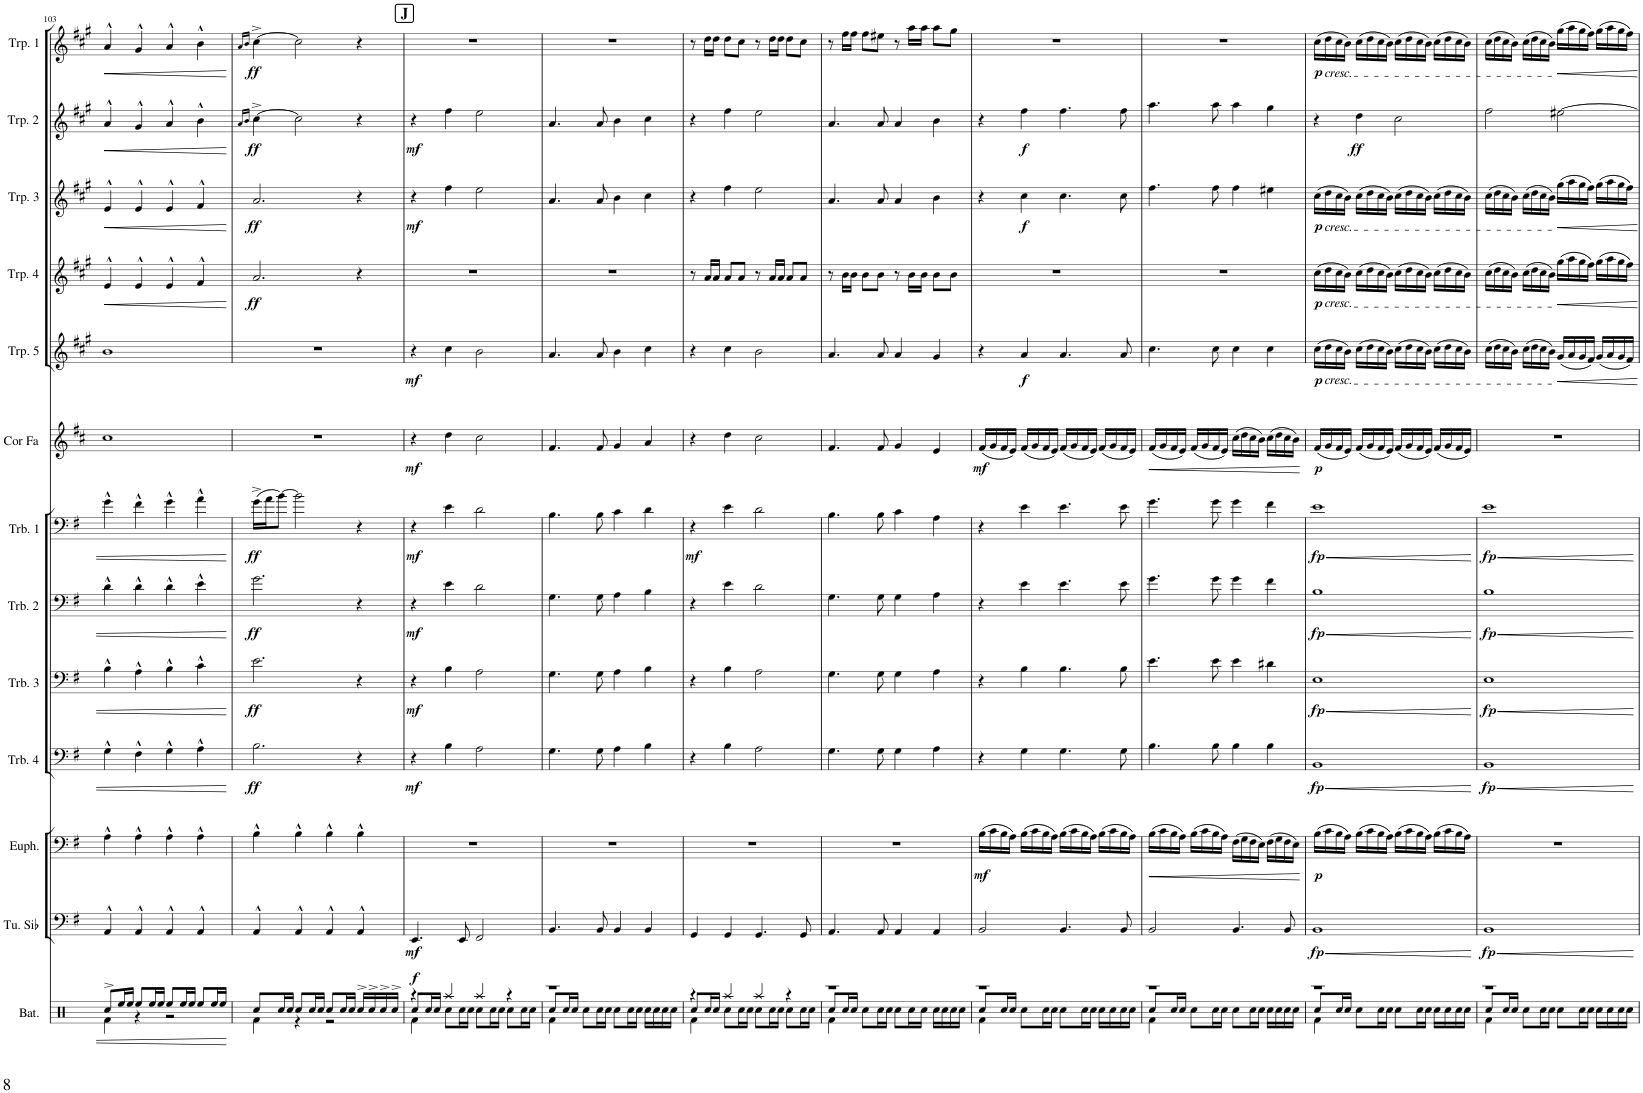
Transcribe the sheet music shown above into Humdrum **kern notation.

**kern	**dynam	**kern	**dynam	**kern	**dynam	**kern	**dynam	**kern	**dynam	**kern	**dynam	**kern	**dynam	**kern	**dynam	**kern	**dynam	**kern	**dynam	**kern	**dynam	**kern	**dynam	**kern	**dynam
*part13	*part13	*part12	*part12	*part11	*part11	*part10	*part10	*part9	*part9	*part8	*part8	*part7	*part7	*part6	*part6	*part5	*part5	*part4	*part4	*part3	*part3	*part2	*part2	*part1	*part1
*staff13	*staff13	*staff12	*staff12	*staff11	*staff11	*staff10	*staff10	*staff9	*staff9	*staff8	*staff8	*staff7	*staff7	*staff6	*staff6	*staff5	*staff5	*staff4	*staff4	*staff3	*staff3	*staff2	*staff2	*staff1	*staff1
*I"Batterie	*	*I"Tuba en Sib	*	*I"Euphonium	*	*I"Trombone 4	*	*I"Trombone 3	*	*I"Trombone 2	*	*I"Trombone 1	*	*I"Cor en Fa	*	*I"Trompette 5	*	*I"Trompette 4	*	*I"Trompette 3	*	*I"Trompette 2	*	*I"Trompette 1	*
*I'Bat.	*	*I'Tu. Sib	*	*I'Euph.	*	*I'Trb. 4	*	*I'Trb. 3	*	*I'Trb. 2	*	*I'Trb. 1	*	*I'Cor Fa	*	*I'Trp. 5	*	*I'Trp. 4	*	*I'Trp. 3	*	*I'Trp. 2	*	*I'Trp. 1	*
!!LO:PB:g=z
*clefX	*	*clefF4	*	*clefF4	*	*clefF4	*	*clefF4	*	*clefF4	*	*clefF4	*	*clefG2	*	*clefG2	*	*clefG2	*	*clefG2	*	*clefG2	*	*clefG2	*
*	*	*	*	*	*	*	*	*	*	*	*	*	*	*Trd4c7	*	*Trd1c2	*	*Trd1c2	*	*Trd1c2	*	*Trd1c2	*	*Trd1c2	*
*k[]	*	*k[f#]	*	*k[f#]	*	*k[f#]	*	*k[f#]	*	*k[f#]	*	*k[f#]	*	*k[f#c#]	*	*k[f#c#g#]	*	*k[f#c#g#]	*	*k[f#c#g#]	*	*k[f#c#g#]	*	*k[f#c#g#]	*
*M4/4	*	*M4/4	*	*M4/4	*	*M4/4	*	*M4/4	*	*M4/4	*	*M4/4	*	*M4/4	*	*M4/4	*	*M4/4	*	*M4/4	*	*M4/4	*	*M4/4	*
=103	=103	=103	=103	=103	=103	=103	=103	=103	=103	=103	=103	=103	=103	=103	=103	=103	=103	=103	=103	=103	=103	=103	=103	=103	=103
*^	*	*	*	*	*	*	*	*	*	*	*	*	*	*	*	*	*	*	*	*	*	*	*	*	*
!	!	!	!	!	!	!	!	!	!	!	!	!	!	!	!	!	!	!	!	!LO:HP:b	!	!LO:HP:b	!	!LO:HP:b	!	!LO:HP:b
8Rcc^/L	4Rf\	.	4AA^^/	.	4A^^\	.	4G^^\	.	4B^^\	.	4d^^\	.	4g^^\	.	1cc#	.	1b	.	4e^^/	<	4e^^/	<	4a^^/	<	4a^^/	<
16Ree/L	.	.	.	.	.	.	.	.	.	.	.	.	.	.	.	.	.	.	.	.	.	.	.	.	.	.
16Ree/JJ	.	.	.	.	.	.	.	.	.	.	.	.	.	.	.	.	.	.	.	.	.	.	.	.	.	.
8Ree/L	4r	.	4AA^^/	.	4A^^\	.	4F#^^\	.	4A^^\	.	4d^^\	.	4f#^^\	.	.	.	.	.	4e^^/	.	4e^^/	.	4g#^^/	.	4g#^^/	.
16Ree/L	.	.	.	.	.	.	.	.	.	.	.	.	.	.	.	.	.	.	.	.	.	.	.	.	.	.
16Ree/JJ	.	.	.	.	.	.	.	.	.	.	.	.	.	.	.	.	.	.	.	.	.	.	.	.	.	.
8Ree/L	2r	.	4AA^^/	.	4A^^\	.	4G^^\	.	4B^^\	.	4d^^\	.	4g^^\	.	.	.	.	.	4e^^/	.	4e^^/	.	4a^^/	.	4a^^/	.
16Ree/L	.	.	.	.	.	.	.	.	.	.	.	.	.	.	.	.	.	.	.	.	.	.	.	.	.	.
16Ree/JJ	.	.	.	.	.	.	.	.	.	.	.	.	.	.	.	.	.	.	.	.	.	.	.	.	.	.
8Ree/L	.	.	4AA^^/	.	4A^^\	.	4A^^\	.	4c^^\	.	4e^^\	.	4a^^\	.	.	.	.	.	4f#^^/	.	4f#^^/	.	4b^^\	.	4b^^\	.
16Ree/L	.	.	.	.	.	.	.	.	.	.	.	.	.	.	.	.	.	.	.	.	.	.	.	.	.	.
16Ree/JJ	.	.	.	.	.	.	.	.	.	.	.	.	.	.	.	.	.	.	.	.	.	.	.	.	.	.
*v	*v	*	*	*	*	*	*	*	*	*	*	*	*	*	*	*	*	*	*	*	*	*	*	*	*	*
.	.	.	.	.	.	.	.	.	.	.	.	.	.	.	.	.	.	.	[	.	[	.	[	.	[
=104	=104	=104	=104	=104	=104	=104	=104	=104	=104	=104	=104	=104	=104	=104	=104	=104	=104	=104	=104	=104	=104	=104	=104	=104	=104
.	.	.	.	.	.	.	.	.	.	.	.	.	.	.	.	.	.	.	.	.	.	16qa/LL	.	16qa/LL	.
.	.	.	.	.	.	.	.	.	.	.	.	.	.	.	.	.	.	.	.	.	.	16qb/JJ	.	16qb/JJ	.
*^	*	*	*	*	*	*	*	*	*	*	*	*	*	*	*	*	*	*	*	*	*	*	*	*	*
!	!	!	!	!	!	!	!	!LO:DY:b	!	!LO:DY:b	!	!LO:DY:b	!	!LO:DY:b	!	!	!	!	!	!LO:DY:b	!	!LO:DY:b	!	!LO:DY:b	!	!LO:DY:b
8Rcc/L	4Rf\	.	4AA^^/	.	4B^^\	.	2.B\	ff	2.e\	ff	2.g\	ff	(16g^\LL	ff	1r	.	1r	.	2.a/	ff	2.a/	ff	[4cc#^\	ff	[4cc#^\	ff
.	.	.	.	.	.	.	.	.	.	.	.	.	16a\J	.	.	.	.	.	.	.	.	.	.	.	.	.
16Rcc/L	.	.	.	.	.	.	.	.	.	.	.	.	[8b\J)	.	.	.	.	.	.	.	.	.	.	.	.	.
16Rcc/JJ	.	.	.	.	.	.	.	.	.	.	.	.	.	.	.	.	.	.	.	.	.	.	.	.	.	.
8Rcc/L	4r	.	4AA^^/	.	4B^^\	.	.	.	.	.	.	.	2b\]	.	.	.	.	.	.	.	.	.	2cc#\]	.	2cc#\]	.
16Rcc/L	.	.	.	.	.	.	.	.	.	.	.	.	.	.	.	.	.	.	.	.	.	.	.	.	.	.
16Rcc/JJ	.	.	.	.	.	.	.	.	.	.	.	.	.	.	.	.	.	.	.	.	.	.	.	.	.	.
8Rcc/L	2r	.	4AA^^/	.	4B^^\	.	.	.	.	.	.	.	.	.	.	.	.	.	.	.	.	.	.	.	.	.
16Rcc/L	.	.	.	.	.	.	.	.	.	.	.	.	.	.	.	.	.	.	.	.	.	.	.	.	.	.
16Rcc/JJ	.	.	.	.	.	.	.	.	.	.	.	.	.	.	.	.	.	.	.	.	.	.	.	.	.	.
16Rcc^/LL	.	.	4AA^^/	.	4B^^\	.	4r	.	4r	.	4r	.	4r	.	.	.	.	.	4r	.	4r	.	4r	.	4r	.
16Rcc^/	.	.	.	.	.	.	.	.	.	.	.	.	.	.	.	.	.	.	.	.	.	.	.	.	.	.
16Rcc^/	.	.	.	.	.	.	.	.	.	.	.	.	.	.	.	.	.	.	.	.	.	.	.	.	.	.
16Rcc^/JJ	.	.	.	.	.	.	.	.	.	.	.	.	.	.	.	.	.	.	.	.	.	.	.	.	.	.
!!LO:REH:place=s1:a:B:cj:fs=14:t=J
=105	=105	=105	=105	=105	=105	=105	=105	=105	=105	=105	=105	=105	=105	=105	=105	=105	=105	=105	=105	=105	=105	=105	=105	=105	=105	=105
*	*^	*	*	*	*	*	*	*	*	*	*	*	*	*	*	*	*	*	*	*	*	*	*	*	*	*
!	!	!	!LO:DY:a	!	!LO:DY:b	!	!	!	!LO:DY:b	!	!LO:DY:b	!	!LO:DY:b	!	!LO:DY:b	!	!LO:DY:b	!	!LO:DY:b	!	!	!	!LO:DY:b	!	!LO:DY:b	!	!
4r	8Rcc/L	4Rf\	f	4.EE/	mf	1r	.	4r	mf	4r	mf	4r	mf	4r	mf	4r	mf	4r	mf	1r	.	4r	mf	4r	mf	1r	.
.	16Rcc/L	.	.	.	.	.	.	.	.	.	.	.	.	.	.	.	.	.	.	.	.	.	.	.	.	.	.
.	16Rcc/JJ	.	.	.	.	.	.	.	.	.	.	.	.	.	.	.	.	.	.	.	.	.	.	.	.	.	.
4Raa/	8Rcc\L	4ryy	.	.	.	.	.	4B\	.	4B\	.	4e\	.	4e\	.	4dd\	.	4cc#\	.	.	.	4ff#\	.	4ff#\	.	.	.
.	16Rcc\L	.	.	8EE/	.	.	.	.	.	.	.	.	.	.	.	.	.	.	.	.	.	.	.	.	.	.	.
.	16Rcc\JJ	.	.	.	.	.	.	.	.	.	.	.	.	.	.	.	.	.	.	.	.	.	.	.	.	.	.
4Raa/	8Rcc\L	2ryy	.	2FF#/	.	.	.	2A\	.	2A\	.	2d\	.	2d\	.	2cc#\	.	2b\	.	.	.	2ee\	.	2ee\	.	.	.
.	16Rcc\L	.	.	.	.	.	.	.	.	.	.	.	.	.	.	.	.	.	.	.	.	.	.	.	.	.	.
.	16Rcc\JJ	.	.	.	.	.	.	.	.	.	.	.	.	.	.	.	.	.	.	.	.	.	.	.	.	.	.
4r	8Rcc\L	.	.	.	.	.	.	.	.	.	.	.	.	.	.	.	.	.	.	.	.	.	.	.	.	.	.
.	16Rcc\L	.	.	.	.	.	.	.	.	.	.	.	.	.	.	.	.	.	.	.	.	.	.	.	.	.	.
.	16Rcc\JJ	.	.	.	.	.	.	.	.	.	.	.	.	.	.	.	.	.	.	.	.	.	.	.	.	.	.
=106	=106	=106	=106	=106	=106	=106	=106	=106	=106	=106	=106	=106	=106	=106	=106	=106	=106	=106	=106	=106	=106	=106	=106	=106	=106	=106	=106
1r	8Rcc/L	4Rf\	.	4.BB/	.	1r	.	4.G\	.	4.G\	.	4.G\	.	4.B\	.	4.f#/	.	4.a/	.	1r	.	4.a/	.	4.a/	.	1r	.
.	16Rcc/L	.	.	.	.	.	.	.	.	.	.	.	.	.	.	.	.	.	.	.	.	.	.	.	.	.	.
.	16Rcc/JJ	.	.	.	.	.	.	.	.	.	.	.	.	.	.	.	.	.	.	.	.	.	.	.	.	.	.
.	8Rcc\L	4ryy	.	.	.	.	.	.	.	.	.	.	.	.	.	.	.	.	.	.	.	.	.	.	.	.	.
.	16Rcc\L	.	.	8BB/	.	.	.	8G\	.	8G\	.	8G\	.	8B\	.	8f#/	.	8a/	.	.	.	8a/	.	8a/	.	.	.
.	16Rcc\JJ	.	.	.	.	.	.	.	.	.	.	.	.	.	.	.	.	.	.	.	.	.	.	.	.	.	.
.	8Rcc\L	2ryy	.	4BB/	.	.	.	4A\	.	4A\	.	4A\	.	4c\	.	4g/	.	4b\	.	.	.	4b\	.	4b\	.	.	.
.	16Rcc\L	.	.	.	.	.	.	.	.	.	.	.	.	.	.	.	.	.	.	.	.	.	.	.	.	.	.
.	16Rcc\JJ	.	.	.	.	.	.	.	.	.	.	.	.	.	.	.	.	.	.	.	.	.	.	.	.	.	.
.	16Rcc\LL	.	.	4BB/	.	.	.	4B\	.	4B\	.	4B\	.	4d\	.	4a/	.	4cc#\	.	.	.	4cc#\	.	4cc#\	.	.	.
.	16Rcc\	.	.	.	.	.	.	.	.	.	.	.	.	.	.	.	.	.	.	.	.	.	.	.	.	.	.
.	16Rcc\	.	.	.	.	.	.	.	.	.	.	.	.	.	.	.	.	.	.	.	.	.	.	.	.	.	.
.	16Rcc\JJ	.	.	.	.	.	.	.	.	.	.	.	.	.	.	.	.	.	.	.	.	.	.	.	.	.	.
=107	=107	=107	=107	=107	=107	=107	=107	=107	=107	=107	=107	=107	=107	=107	=107	=107	=107	=107	=107	=107	=107	=107	=107	=107	=107	=107	=107
!	!	!	!	!	!	!	!	!	!	!	!	!	!	!	!LO:DY:b	!	!	!	!	!	!	!	!	!	!	!	!
4r	8Rcc/L	4Rf\	.	4GG/	.	1r	.	4r	.	4r	.	4r	.	4r	mf	4r	.	4r	.	8r	.	4r	.	4r	.	8r	.
.	16Rcc/L	.	.	.	.	.	.	.	.	.	.	.	.	.	.	.	.	.	.	16a/LL	.	.	.	.	.	16dd\LL	.
.	16Rcc/JJ	.	.	.	.	.	.	.	.	.	.	.	.	.	.	.	.	.	.	16a/JJ	.	.	.	.	.	16dd\JJ	.
4Raa/	8Rcc\L	4ryy	.	4GG/	.	.	.	4B\	.	4B\	.	4e\	.	4e\	.	4dd\	.	4cc#\	.	8a/L	.	4ff#\	.	4ff#\	.	8dd\L	.
.	16Rcc\L	.	.	.	.	.	.	.	.	.	.	.	.	.	.	.	.	.	.	8a/J	.	.	.	.	.	8cc#\J	.
.	16Rcc\JJ	.	.	.	.	.	.	.	.	.	.	.	.	.	.	.	.	.	.	.	.	.	.	.	.	.	.
4Raa/	8Rcc\L	2ryy	.	4.GG/	.	.	.	2A\	.	2A\	.	2d\	.	2d\	.	2cc#\	.	2b\	.	8r	.	2ee\	.	2ee\	.	8r	.
.	16Rcc\L	.	.	.	.	.	.	.	.	.	.	.	.	.	.	.	.	.	.	16a/LL	.	.	.	.	.	16dd\LL	.
.	16Rcc\JJ	.	.	.	.	.	.	.	.	.	.	.	.	.	.	.	.	.	.	16a/JJ	.	.	.	.	.	16dd\JJ	.
4r	8Rcc\L	.	.	.	.	.	.	.	.	.	.	.	.	.	.	.	.	.	.	8a/L	.	.	.	.	.	8dd\L	.
.	16Rcc\L	.	.	8GG/	.	.	.	.	.	.	.	.	.	.	.	.	.	.	.	8a/J	.	.	.	.	.	8cc#\J	.
.	16Rcc\JJ	.	.	.	.	.	.	.	.	.	.	.	.	.	.	.	.	.	.	.	.	.	.	.	.	.	.
=108	=108	=108	=108	=108	=108	=108	=108	=108	=108	=108	=108	=108	=108	=108	=108	=108	=108	=108	=108	=108	=108	=108	=108	=108	=108	=108	=108
1r	8Rcc/L	4Rf\	.	4.AA/	.	1r	.	4.G\	.	4.G\	.	4.G\	.	4.B\	.	4.f#/	.	4.a/	.	8r	.	4.a/	.	4.a/	.	8r	.
.	16Rcc/L	.	.	.	.	.	.	.	.	.	.	.	.	.	.	.	.	.	.	16b\LL	.	.	.	.	.	16ff#\LL	.
.	16Rcc/JJ	.	.	.	.	.	.	.	.	.	.	.	.	.	.	.	.	.	.	16b\JJ	.	.	.	.	.	16ff#\JJ	.
.	8Rcc\L	4ryy	.	.	.	.	.	.	.	.	.	.	.	.	.	.	.	.	.	8b\L	.	.	.	.	.	8ff#\L	.
.	16Rcc\L	.	.	8AA/	.	.	.	8G\	.	8G\	.	8G\	.	8B\	.	8f#/	.	8a/	.	8b\J	.	8a/	.	8a/	.	8ee#X\J	.
.	16Rcc\JJ	.	.	.	.	.	.	.	.	.	.	.	.	.	.	.	.	.	.	.	.	.	.	.	.	.	.
.	8Rcc\L	2ryy	.	4AA/	.	.	.	4G\	.	4G\	.	4G\	.	4c\	.	4g/	.	4a/	.	8r	.	4a/	.	4a/	.	8r	.
.	16Rcc\L	.	.	.	.	.	.	.	.	.	.	.	.	.	.	.	.	.	.	16b\LL	.	.	.	.	.	16aa\LL	.
.	16Rcc\JJ	.	.	.	.	.	.	.	.	.	.	.	.	.	.	.	.	.	.	16b\JJ	.	.	.	.	.	16aa\JJ	.
.	16Rcc\LL	.	.	4AA/	.	.	.	4A\	.	4A\	.	4A\	.	4A\	.	4e/	.	4g#/	.	8b\L	.	4b\	.	4b\	.	8aa\L	.
.	16Rcc\	.	.	.	.	.	.	.	.	.	.	.	.	.	.	.	.	.	.	.	.	.	.	.	.	.	.
.	16Rcc\	.	.	.	.	.	.	.	.	.	.	.	.	.	.	.	.	.	.	8b\J	.	.	.	.	.	8gg#\J	.
.	16Rcc\JJ	.	.	.	.	.	.	.	.	.	.	.	.	.	.	.	.	.	.	.	.	.	.	.	.	.	.
=109	=109	=109	=109	=109	=109	=109	=109	=109	=109	=109	=109	=109	=109	=109	=109	=109	=109	=109	=109	=109	=109	=109	=109	=109	=109	=109	=109
!	!	!	!	!	!	!	!LO:DY:b	!	!	!	!	!	!	!	!	!	!LO:DY:b	!	!	!	!	!	!	!	!	!	!
1r	8Rcc/L	4Rf\	.	2BB/	.	(16B\LL	mf	4r	.	4r	.	4r	.	4r	.	(16f#/LL	mf	4r	.	1r	.	4r	.	4r	.	1r	.
.	.	.	.	.	.	16c\	.	.	.	.	.	.	.	.	.	16g/	.	.	.	.	.	.	.	.	.	.	.
.	16Rcc/L	.	.	.	.	16B\	.	.	.	.	.	.	.	.	.	16f#/	.	.	.	.	.	.	.	.	.	.	.
.	16Rcc/JJ	.	.	.	.	16A\JJ)	.	.	.	.	.	.	.	.	.	16e/JJ)	.	.	.	.	.	.	.	.	.	.	.
!	!	!	!	!	!	!	!	!	!	!	!	!	!	!	!	!	!	!	!LO:DY:b	!	!	!	!LO:DY:b	!	!LO:DY:b	!	!
.	8Rcc\L	4ryy	.	.	.	(16B\LL	.	4G\	.	4B\	.	4e\	.	4e\	.	(16f#/LL	.	4a/	f	.	.	4cc#\	f	4ff#\	f	.	.
.	.	.	.	.	.	16c\	.	.	.	.	.	.	.	.	.	16g/	.	.	.	.	.	.	.	.	.	.	.
.	16Rcc\L	.	.	.	.	16B\	.	.	.	.	.	.	.	.	.	16f#/	.	.	.	.	.	.	.	.	.	.	.
.	16Rcc\JJ	.	.	.	.	16A\JJ)	.	.	.	.	.	.	.	.	.	16e/JJ)	.	.	.	.	.	.	.	.	.	.	.
.	8Rcc\L	2ryy	.	4.BB/	.	(16B\LL	.	4.G\	.	4.B\	.	4.e\	.	4.e\	.	(16f#/LL	.	4.a/	.	.	.	4.cc#\	.	4.ff#\	.	.	.
.	.	.	.	.	.	16c\	.	.	.	.	.	.	.	.	.	16g/	.	.	.	.	.	.	.	.	.	.	.
.	16Rcc\L	.	.	.	.	16B\	.	.	.	.	.	.	.	.	.	16f#/	.	.	.	.	.	.	.	.	.	.	.
.	16Rcc\JJ	.	.	.	.	16A\JJ)	.	.	.	.	.	.	.	.	.	16e/JJ)	.	.	.	.	.	.	.	.	.	.	.
.	16Rcc\LL	.	.	.	.	(16B\LL	.	.	.	.	.	.	.	.	.	(16f#/LL	.	.	.	.	.	.	.	.	.	.	.
.	16Rcc\	.	.	.	.	16c\	.	.	.	.	.	.	.	.	.	16g/	.	.	.	.	.	.	.	.	.	.	.
.	16Rcc\	.	.	8BB/	.	16B\	.	8G\	.	8B\	.	8e\	.	8e\	.	16f#/	.	8a/	.	.	.	8cc#\	.	8ff#\	.	.	.
.	16Rcc\JJ	.	.	.	.	16A\JJ)	.	.	.	.	.	.	.	.	.	16e/JJ)	.	.	.	.	.	.	.	.	.	.	.
=110	=110	=110	=110	=110	=110	=110	=110	=110	=110	=110	=110	=110	=110	=110	=110	=110	=110	=110	=110	=110	=110	=110	=110	=110	=110	=110	=110
!	!	!	!	!	!	!	!LO:HP:b	!	!	!	!	!	!	!	!	!	!LO:HP:b	!	!	!	!	!	!	!	!	!	!
1r	8Rcc/L	4Rf\	.	2BB/	.	(16B\LL	<	4.B\	.	4.e\	.	4.g\	.	4.g\	.	(16f#/LL	<	4.cc#\	.	1r	.	4.ff#\	.	4.aa\	.	1r	.
.	.	.	.	.	.	16c\	.	.	.	.	.	.	.	.	.	16g/	.	.	.	.	.	.	.	.	.	.	.
.	16Rcc/L	.	.	.	.	16B\	.	.	.	.	.	.	.	.	.	16f#/	.	.	.	.	.	.	.	.	.	.	.
.	16Rcc/JJ	.	.	.	.	16A\JJ)	.	.	.	.	.	.	.	.	.	16e/JJ)	.	.	.	.	.	.	.	.	.	.	.
.	8Rcc\L	4ryy	.	.	.	(16B\LL	.	.	.	.	.	.	.	.	.	(16f#/LL	.	.	.	.	.	.	.	.	.	.	.
.	.	.	.	.	.	16c\	.	.	.	.	.	.	.	.	.	16g/	.	.	.	.	.	.	.	.	.	.	.
.	16Rcc\L	.	.	.	.	16B\	.	8B\	.	8e\	.	8g\	.	8g\	.	16f#/	.	8cc#\	.	.	.	8ff#\	.	8aa\	.	.	.
.	16Rcc\JJ	.	.	.	.	16A\JJ)	.	.	.	.	.	.	.	.	.	16e/JJ)	.	.	.	.	.	.	.	.	.	.	.
.	8Rcc\L	2ryy	.	4.BB/	.	(16F#\LL	.	4B\	.	4e\	.	4g\	.	4g\	.	(16cc#\LL	.	4cc#\	.	.	.	4ff#\	.	4aa\	.	.	.
.	.	.	.	.	.	16G\	.	.	.	.	.	.	.	.	.	16dd\	.	.	.	.	.	.	.	.	.	.	.
.	16Rcc\L	.	.	.	.	16F#\	.	.	.	.	.	.	.	.	.	16cc#\	.	.	.	.	.	.	.	.	.	.	.
.	16Rcc\JJ	.	.	.	.	16E\JJ)	.	.	.	.	.	.	.	.	.	16b\JJ)	.	.	.	.	.	.	.	.	.	.	.
.	16Rcc\LL	.	.	.	.	(16F#\LL	.	4B\	.	4d#X\	.	4f#\	.	4f#\	.	(16cc#\LL	.	4cc#\	.	.	.	4ee#X\	.	4gg#\	.	.	.
.	16Rcc\	.	.	.	.	16G\	.	.	.	.	.	.	.	.	.	16dd\	.	.	.	.	.	.	.	.	.	.	.
.	16Rcc\	.	.	8BB/	.	16F#\	.	.	.	.	.	.	.	.	.	16cc#\	.	.	.	.	.	.	.	.	.	.	.
.	16Rcc\JJ	.	.	.	.	16E\JJ)	.	.	.	.	.	.	.	.	.	16b\JJ)	.	.	.	.	.	.	.	.	.	.	.
*v	*v	*v	*	*	*	*	*	*	*	*	*	*	*	*	*	*	*	*	*	*	*	*	*	*	*	*	*
.	.	.	.	.	[	.	.	.	.	.	.	.	.	.	[	.	.	.	.	.	.	.	.	.	.
=111	=111	=111	=111	=111	=111	=111	=111	=111	=111	=111	=111	=111	=111	=111	=111	=111	=111	=111	=111	=111	=111	=111	=111	=111	=111
*^	*	*	*	*	*	*	*	*	*	*	*	*	*	*	*	*	*	*	*	*	*	*	*	*	*
*	*^	*	*	*	*	*	*	*	*	*	*	*	*	*	*	*	*	*	*	*	*	*	*	*	*	*
!	!	!	!	!	!	!	!	!	!	!	!	!	!	!	!	!	!	!	!	!	!	!	!	!	!	!LO:TX:b:i:t=cresc.	!
!	!	!	!	!	!	!	!	!	!	!	!	!	!	!	!	!	!	!	!	!	!	!LO:TX:b:i:t=cresc.	!	!	!	!	!
!	!	!	!	!	!	!	!	!	!	!	!	!	!	!	!	!	!	!	!	!LO:TX:b:i:t=cresc.	!	!	!	!	!	!	!
!	!	!	!	!	!	!	!	!	!	!	!	!	!	!	!	!	!	!LO:TX:b:i:t=cresc.	!	!	!	!	!	!	!	!	!
!	!	!	!	!	!LO:HP:b	!	!	!	!LO:HP:b	!	!LO:HP:b	!	!LO:HP:b	!	!LO:HP:b	!	!	!	!	!	!	!	!	!	!	!	!
!	!	!	!	!	!LO:DY:n=1:b	!	!LO:DY:b	!	!LO:DY:n=1:b	!	!LO:DY:n=1:b	!	!LO:DY:n=1:b	!	!LO:DY:n=1:b	!	!LO:DY:b	!	!LO:DY:b	!	!LO:DY:b	!	!LO:DY:b	!	!	!	!LO:DY:b
1r	8Rcc/L	4Rf\	.	1BB	< fp	(16B\LL	p	1BB	< fp	1E	< fp	1B	< fp	1e	< fp	(16f#/LL	p	(16cc#\LL	p	(16cc#\LL	p	(16cc#\LL	p	4r	.	(16cc#\LL	p
.	.	.	.	.	.	16c\	.	.	.	.	.	.	.	.	.	16g/	.	16dd\	.	16dd\	.	16dd\	.	.	.	16dd\	.
.	16Rcc/L	.	.	.	.	16B\	.	.	.	.	.	.	.	.	.	16f#/	.	16cc#\	.	16cc#\	.	16cc#\	.	.	.	16cc#\	.
.	16Rcc/JJ	.	.	.	.	16A\JJ)	.	.	.	.	.	.	.	.	.	16e/JJ)	.	16b\JJ)	.	16b\JJ)	.	16b\JJ)	.	.	.	16b\JJ)	.
!	!	!	!	!	!	!	!	!	!	!	!	!	!	!	!	!	!	!	!	!	!	!	!	!	!LO:DY:b	!	!
.	8Rcc\L	4ryy	.	.	.	(16B\LL	.	.	.	.	.	.	.	.	.	(16f#/LL	.	(16cc#\LL	.	(16cc#\LL	.	(16cc#\LL	.	4dd\	ff	(16cc#\LL	.
.	.	.	.	.	.	16c\	.	.	.	.	.	.	.	.	.	16g/	.	16dd\	.	16dd\	.	16dd\	.	.	.	16dd\	.
.	16Rcc\L	.	.	.	.	16B\	.	.	.	.	.	.	.	.	.	16f#/	.	16cc#\	.	16cc#\	.	16cc#\	.	.	.	16cc#\	.
.	16Rcc\JJ	.	.	.	.	16A\JJ)	.	.	.	.	.	.	.	.	.	16e/JJ)	.	16b\JJ)	.	16b\JJ)	.	16b\JJ)	.	.	.	16b\JJ)	.
.	8Rcc\L	2ryy	.	.	.	(16B\LL	.	.	.	.	.	.	.	.	.	(16f#/LL	.	(16cc#\LL	.	(16cc#\LL	.	(16cc#\LL	.	2cc#\	.	(16cc#\LL	.
.	.	.	.	.	.	16c\	.	.	.	.	.	.	.	.	.	16g/	.	16dd\	.	16dd\	.	16dd\	.	.	.	16dd\	.
.	16Rcc\L	.	.	.	.	16B\	.	.	.	.	.	.	.	.	.	16f#/	.	16cc#\	.	16cc#\	.	16cc#\	.	.	.	16cc#\	.
.	16Rcc\JJ	.	.	.	.	16A\JJ)	.	.	.	.	.	.	.	.	.	16e/JJ)	.	16b\JJ)	.	16b\JJ)	.	16b\JJ)	.	.	.	16b\JJ)	.
.	16Rcc\LL	.	.	.	.	(16B\LL	.	.	.	.	.	.	.	.	.	(16f#/LL	.	(16cc#\LL	.	(16cc#\LL	.	(16cc#\LL	.	.	.	(16cc#\LL	.
.	16Rcc\	.	.	.	.	16c\	.	.	.	.	.	.	.	.	.	16g/	.	16dd\	.	16dd\	.	16dd\	.	.	.	16dd\	.
.	16Rcc\	.	.	.	.	16B\	.	.	.	.	.	.	.	.	.	16f#/	.	16cc#\	.	16cc#\	.	16cc#\	.	.	.	16cc#\	.
.	16Rcc\JJ	.	.	.	.	16A\JJ)	.	.	.	.	.	.	.	.	.	16e/JJ)	.	16b\JJ)	.	16b\JJ)	.	16b\JJ)	.	.	.	16b\JJ)	.
*v	*v	*v	*	*	*	*	*	*	*	*	*	*	*	*	*	*	*	*	*	*	*	*	*	*	*	*	*
.	.	.	[	.	.	.	[	.	[	.	[	.	[	.	.	.	.	.	.	.	.	.	.	.	.
=112	=112	=112	=112	=112	=112	=112	=112	=112	=112	=112	=112	=112	=112	=112	=112	=112	=112	=112	=112	=112	=112	=112	=112	=112	=112
*^	*	*	*	*	*	*	*	*	*	*	*	*	*	*	*	*	*	*	*	*	*	*	*	*	*
*	*^	*	*	*	*	*	*	*	*	*	*	*	*	*	*	*	*	*	*	*	*	*	*	*	*	*
!	!	!	!	!	!LO:HP:b	!	!	!	!LO:HP:b	!	!LO:HP:b	!	!LO:HP:b	!	!LO:HP:b	!	!	!	!	!	!	!	!	!	!	!	!
!	!	!	!	!	!LO:DY:n=1:b	!	!	!	!LO:DY:n=1:b	!	!LO:DY:n=1:b	!	!LO:DY:n=1:b	!	!LO:DY:n=1:b	!	!	!	!	!	!	!	!	!	!	!	!
1r	8Rcc/L	4Rf\	.	1BB	< fp	1r	.	1BB	< fp	1E	< fp	1B	< fp	1e	< fp	1r	.	(16cc#\LL	.	(16cc#\LL	.	(16cc#\LL	.	2ff#\	.	(16cc#\LL	.
.	.	.	.	.	.	.	.	.	.	.	.	.	.	.	.	.	.	16dd\	.	16dd\	.	16dd\	.	.	.	16dd\	.
.	16Rcc/L	.	.	.	.	.	.	.	.	.	.	.	.	.	.	.	.	16cc#\	.	16cc#\	.	16cc#\	.	.	.	16cc#\	.
.	16Rcc/JJ	.	.	.	.	.	.	.	.	.	.	.	.	.	.	.	.	16b\JJ)	.	16b\JJ)	.	16b\JJ)	.	.	.	16b\JJ)	.
.	8Rcc\L	4ryy	.	.	.	.	.	.	.	.	.	.	.	.	.	.	.	(16cc#\LL	.	(16cc#\LL	.	(16cc#\LL	.	.	.	(16cc#\LL	.
.	.	.	.	.	.	.	.	.	.	.	.	.	.	.	.	.	.	16dd\	.	16dd\	.	16dd\	.	.	.	16dd\	.
.	16Rcc\L	.	.	.	.	.	.	.	.	.	.	.	.	.	.	.	.	16cc#\	.	16cc#\	.	16cc#\	.	.	.	16cc#\	.
.	16Rcc\JJ	.	.	.	.	.	.	.	.	.	.	.	.	.	.	.	.	16b\JJ)	.	16b\JJ)	.	16b\JJ)	.	.	.	16b\JJ)	.
.	8Rcc\L	2ryy	.	.	.	.	.	.	.	.	.	.	.	.	.	.	.	(16g#/LL	.	(16gg#\LL	.	(16gg#\LL	.	[2ee#X\	.	(16gg#\LL	.
.	.	.	.	.	.	.	.	.	.	.	.	.	.	.	.	.	.	16a/	.	16aa\	.	16aa\	.	.	.	16aa\	.
.	16Rcc\L	.	.	.	.	.	.	.	.	.	.	.	.	.	.	.	.	16g#/	.	16gg#\	.	16gg#\	.	.	.	16gg#\	.
.	16Rcc\JJ	.	.	.	.	.	.	.	.	.	.	.	.	.	.	.	.	16f#/JJ)	.	16ff#\JJ)	.	16ff#\JJ)	.	.	.	16ff#\JJ)	.
.	16Rcc\LL	.	.	.	.	.	.	.	.	.	.	.	.	.	.	.	.	(16g#/LL	.	(16gg#\LL	.	(16gg#\LL	.	.	.	(16gg#\LL	.
.	16Rcc\	.	.	.	.	.	.	.	.	.	.	.	.	.	.	.	.	16a/	.	16aa\	.	16aa\	.	.	.	16aa\	.
.	16Rcc\	.	.	.	.	.	.	.	.	.	.	.	.	.	.	.	.	16g#/	.	16gg#\	.	16gg#\	.	.	.	16gg#\	.
.	16Rcc\JJ	.	.	.	.	.	.	.	.	.	.	.	.	.	.	.	.	16f#/JJ)	.	16ff#\JJ)	.	16ff#\JJ)	.	.	.	16ff#\JJ)	.
*v	*v	*v	*	*	*	*	*	*	*	*	*	*	*	*	*	*	*	*	*	*	*	*	*	*	*	*	*
.	.	.	[	.	.	.	[	.	[	.	[	.	[	.	.	.	.	.	.	.	.	.	.	.	.
=	=	=	=	=	=	=	=	=	=	=	=	=	=	=	=	=	=	=	=	=	=	=	=	=	=
*-	*-	*-	*-	*-	*-	*-	*-	*-	*-	*-	*-	*-	*-	*-	*-	*-	*-	*-	*-	*-	*-	*-	*-	*-	*-
